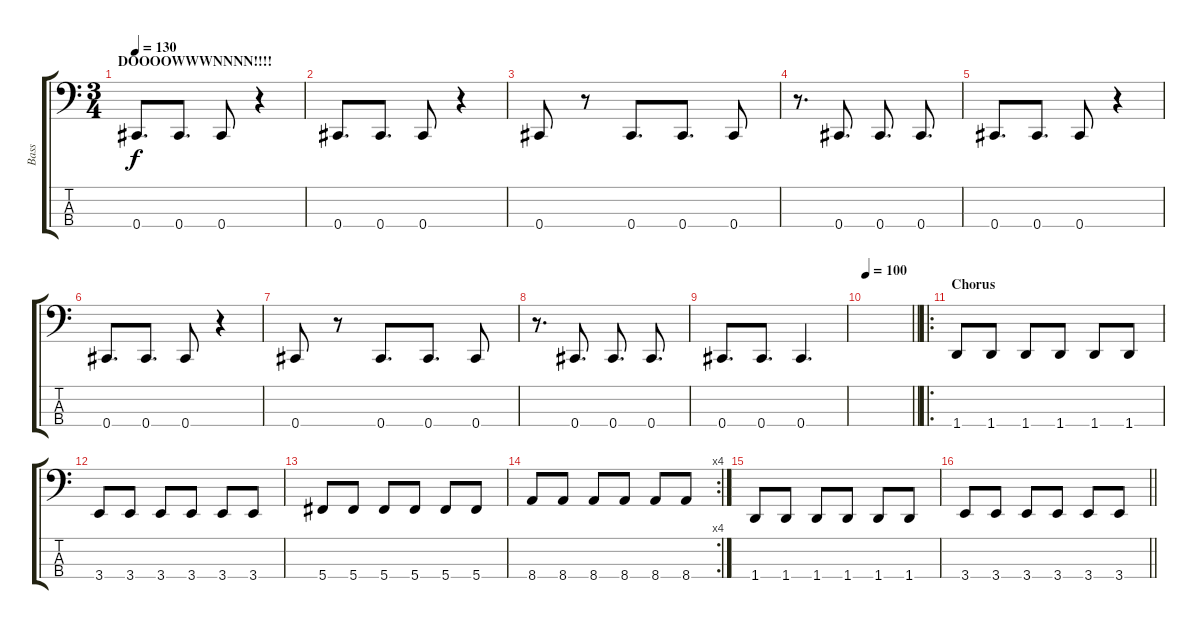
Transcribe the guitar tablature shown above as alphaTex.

\track ("Bass" "Bass") {instrument electricbasspick}
\staff {score tabs}
\tuning (Gb2 Db2 Ab1 Db1) {hide}
\ts (3 4)
\section ("" "DOOOOWWWNNNN!!!!")
\tempo 130
\clef f4
\ks c
0.4.8{d dy f} 0.4.8{d} 0.4.8 r.4 |
0.4.8{d} 0.4.8{d} 0.4.8 r.4 |
0.4.8 r.8 0.4.8{d} 0.4.8{d} 0.4.8 |
r.8{d} 0.4.8{d} 0.4.8{d} 0.4.8{d} |
0.4.8{d} 0.4.8{d} 0.4.8 r.4 |
0.4.8{d} 0.4.8{d} 0.4.8 r.4 |
0.4.8 r.8 0.4.8{d} 0.4.8{d} 0.4.8 |
r.8{d} 0.4.8{d} 0.4.8{d} 0.4.8{d} |
0.4.8{d} 0.4.8{d} 0.4.4{d} |
\tempo 100
\barLineRight lightlight
|
\ro
\section ("" "Chorus")
1.4.8 1.4.8 1.4.8 1.4.8 1.4.8 1.4.8 |
3.4.8 3.4.8 3.4.8 3.4.8 3.4.8 3.4.8 |
5.4.8 5.4.8 5.4.8 5.4.8 5.4.8 5.4.8 |
\rc 4
8.4.8 8.4.8 8.4.8 8.4.8 8.4.8 8.4.8 |
1.4.8 1.4.8 1.4.8 1.4.8 1.4.8 1.4.8 |
\barLineRight lightlight
3.4.8 3.4.8 3.4.8 3.4.8 3.4.8 3.4.8
